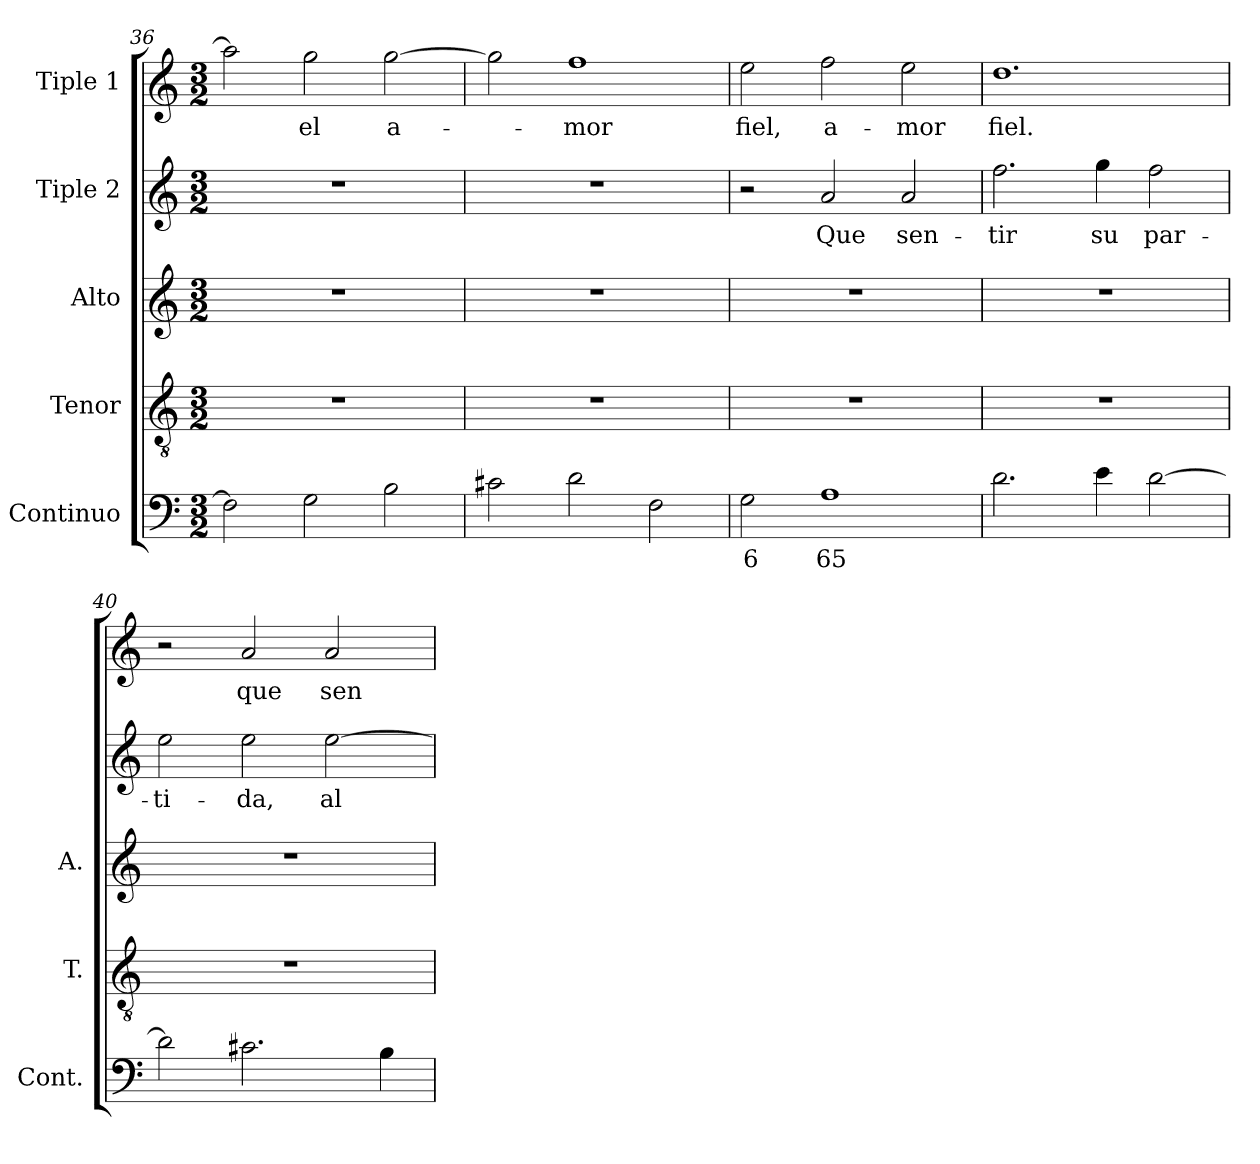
**kern	**text	**kern	**kern	**kern	**text	**kern	**text
*part5	*part5	*part4	*part3	*part2	*part2	*part1	*part1
*staff5	*staff5	*staff4	*staff3	*staff2	*staff2	*staff1	*staff1
*I"Continuo	*	*I"Tenor	*I"Alto	*I"Tiple 2	*	*I"Tiple 1	*
*I'Cont.	*	*I'T.	*I'A.	*	*	*	*
*clefF4	*	*clefGv2	*clefG2	*clefG2	*	*clefG2	*
*	*	*ITrd7c12	*	*	*	*	*
*k[]	*	*k[]	*k[]	*k[]	*	*k[]	*
*C:	*	*C:	*C:	*C:	*	*C:	*
*M3/2	*	*M3/2	*M3/2	*M3/2	*	*M3/2	*
=36	=36	=36	=36	=36	=36	=36	=36
!	!	!LO:N:vis=1	!LO:N:vis=1	!LO:N:vis=1	!	!	!
2F#i\]	.	1.r	1.r	1.r	.	2aai\]	.
!	!	!	!	!	!	!	!LO:LY:b:color=#000000
2Gi\	.	.	.	.	.	2ggi\	el
!	!	!	!	!	!	!	!LO:LY:b:color=#000000
2Bi\	.	.	.	.	.	[2ggi\	a-
=37	=37	=37	=37	=37	=37	=37	=37
!	!	!LO:N:vis=1	!LO:N:vis=1	!LO:N:vis=1	!	!	!
2c#Xi\	.	1.r	1.r	1.r	.	2ggi\]	.
!	!	!	!	!	!	!	!LO:LY:b:color=#000000
2di\	.	.	.	.	.	1ffi	-mor
2Fi\	.	.	.	.	.	.	.
!!LO:LB:g=z
=38	=38	=38	=38	=38	=38	=38	=38
!	!LO:LY:b:color=#000000	!LO:N:vis=1	!LO:N:vis=1	!	!	!	!
!	!	!	!	!	!	!	!LO:LY:b:color=#000000
2Gi\	6	1.r	1.r	2r	.	2eei\	fiel,
!	!LO:LY:b:color=#000000	!	!	!	!	!	!
!	!	!	!	!	!LO:LY:b:color=#000000	!	!
!	!	!	!	!	!	!	!LO:LY:b:color=#000000
1Ai	65	.	.	2ai/	Que	2ffi\	a-
!	!	!	!	!	!LO:LY:b:color=#000000	!	!
!	!	!	!	!	!	!	!LO:LY:b:color=#000000
.	.	.	.	2ai/	sen-	2eei\	-mor
=39	=39	=39	=39	=39	=39	=39	=39
!	!	!LO:N:vis=1	!LO:N:vis=1	!	!	!	!
!	!	!	!	!	!LO:LY:b:color=#000000	!	!
!	!	!	!	!	!	!	!LO:LY:b:color=#000000
2.di\	.	1.r	1.r	2.ffi\	-tir	1.ddi	fiel.
!	!	!	!	!	!LO:LY:b:color=#000000	!	!
4ei\	.	.	.	4ggi\	su	.	.
!	!	!	!	!	!LO:LY:b:color=#000000	!	!
[2di\	.	.	.	2ffi\	par-	.	.
=40	=40	=40	=40	=40	=40	=40	=40
!	!	!LO:N:vis=1	!LO:N:vis=1	!	!	!	!
!	!	!	!	!	!LO:LY:b:color=#000000	!	!
2di\]	.	1.r	1.r	2eei\	-ti-	2r	.
!	!	!	!	!	!LO:LY:b:color=#000000	!	!
!	!	!	!	!	!	!	!LO:LY:b:color=#000000
2.c#Xi\	.	.	.	2eei\	-da,	2ai/	que
!	!	!	!	!	!LO:LY:b:color=#000000	!	!
!	!	!	!	!	!	!	!LO:LY:b:color=#000000
.	.	.	.	[2eei\	al	2ai/	sen-
4Bi\	.	.	.	.	.	.	.
=	=	=	=	=	=	=	=
*-	*-	*-	*-	*-	*-	*-	*-
